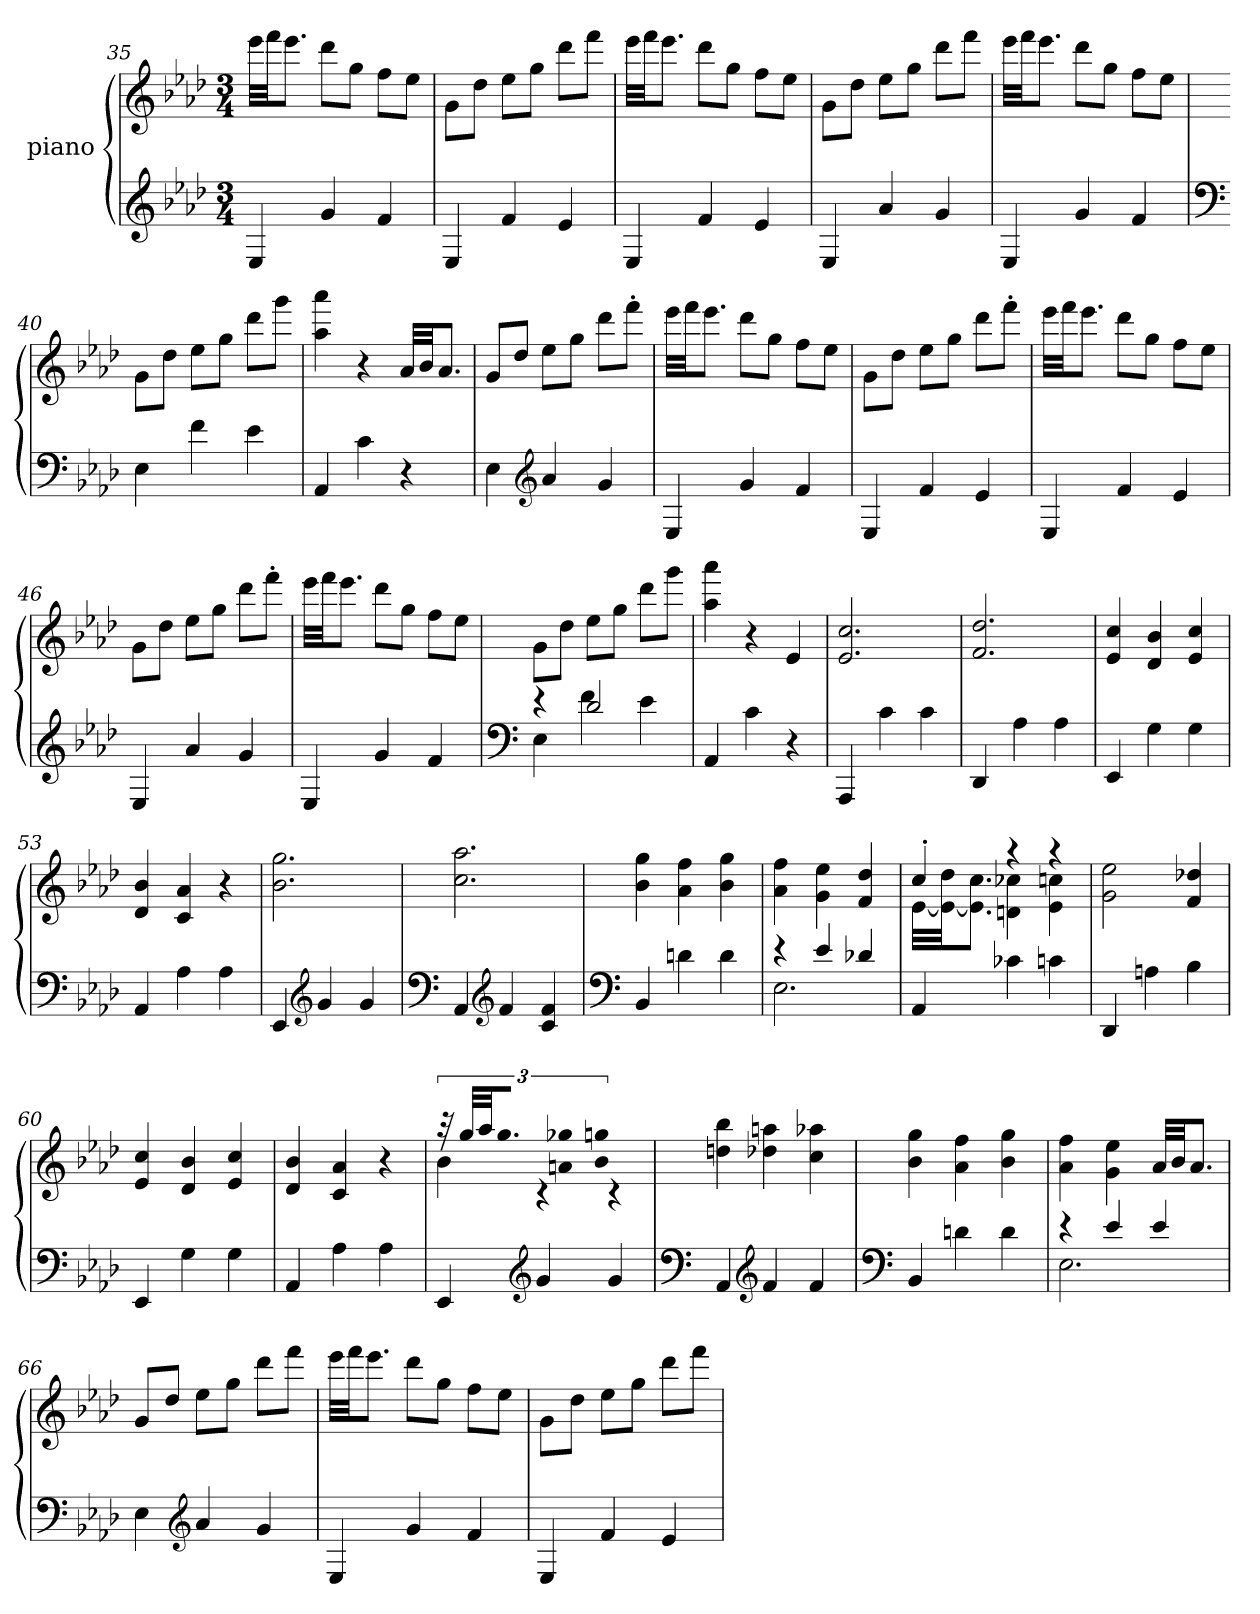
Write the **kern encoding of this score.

**kern	**kern
*part2	*part1
*staff2	*staff1
*I"piano	*I"piano
*clefG2	*clefG2
*k[b-e-a-d-]	*k[b-e-a-d-]
*M3/4	*M3/4
=35	=35
4E-/	32eee-\LLL
.	32fff\JJ
.	8.eee-\J
4g/	8ddd-\L
.	8gg\J
4f/	8ff\L
.	8ee-\J
=36	=36
4E-/	8g\L
.	8dd-\J
4f/	8ee-\L
.	8gg\J
4e-/	8ddd-\L
.	8fff\J
=37	=37
4E-/	32eee-\LLL
.	32fff\JJ
.	8.eee-\J
4f/	8ddd-\L
.	8gg\J
4e-/	8ff\L
.	8ee-\J
=38	=38
4E-/	8g\L
.	8dd-\J
4a-/	8ee-\L
.	8gg\J
4g/	8ddd-\L
.	8fff\J
=39	=39
4E-/	32eee-\LLL
.	32fff\JJ
.	8.eee-\J
4g/	8ddd-\L
.	8gg\J
4f/	8ff\L
.	8ee-\J
=40	=40
*clefF4	*
4E-\	8g\L
.	8dd-\J
4f\	8ee-\L
.	8gg\J
4e-\	8ddd-\L
.	8ggg\J
=41	=41
4AA-/	4aa-\ 4aaa-\
4c\	4r
4r	32a-/LLL
.	32b-/JJ
.	8.a-/J
=42	=42
4E-\	8g/L
.	8dd-/J
*clefG2	*
4a-/	8ee-\L
.	8gg\J
4g/	8ddd-\L
.	8fff'>\J
=43	=43
4E-/	32eee-\LLL
.	32fff\JJ
.	8.eee-\J
4g/	8ddd-\L
.	8gg\J
4f/	8ff\L
.	8ee-\J
=44	=44
4E-/	8g\L
.	8dd-\J
4f/	8ee-\L
.	8gg\J
4e-/	8ddd-\L
.	8fff'>\J
=45	=45
4E-/	32eee-\LLL
.	32fff\JJ
.	8.eee-\J
4f/	8ddd-\L
.	8gg\J
4e-/	8ff\L
.	8ee-\J
=46	=46
4E-/	8g\L
.	8dd-\J
4a-/	8ee-\L
.	8gg\J
4g/	8ddd-\L
.	8fff'>\J
=47	=47
4E-/	32eee-\LLL
.	32fff\JJ
.	8.eee-\J
4g/	8ddd-\L
.	8gg\J
4f/	8ff\L
.	8ee-\J
=48	=48
*clefF4	*
*^	*
4r	4E-\	8g\L
.	.	8dd-\J
2d-/	4f\	8ee-\L
.	.	8gg\J
.	4e-\	8ddd-\L
.	.	8ggg\J
*v	*v	*
=49	=49
4AA-/	4aa-\ 4aaa-\
4c\	4r
4r	4e-/
=50	=50
4AAA-/	2.e-/ 2.cc/
4c\	.
4c\	.
=51	=51
4DD-/	2.f/ 2.dd-/
4A-\	.
4A-\	.
=52	=52
4EE-/	4e-/ 4cc/
4G\	4d-/ 4b-/
4G\	4e-/ 4cc/
=53	=53
4AA-/	4d-/ 4b-/
4A-\	4c/ 4a-/
4A-\	4r
=54	=54
4EE-/	2.b-\ 2.gg\
*clefG2	*
4g/	.
4g/	.
=55	=55
*clefF4	*
4AA-/	2.cc\ 2.aa-\
*clefG2	*
4f/	.
4c/ 4f/	.
=56	=56
*clefF4	*
4BB-/	4b-\ 4gg\
4dn\	4a-\ 4ff\
4d\	4b-\ 4gg\
=57	=57
*^	*
4r	2.E-\	4a-\ 4ff\
4e-/	.	4g\ 4ee-\
4d-X/	.	4f/ 4dd-/
*v	*v	*
=58	=58
*	*^
4AA-/	4cc'>/	[32e-\LLL
.	.	32e-\_ 32dd-\JJ
.	.	8.e-\] 8.cc\J
4c-X\	4r	4dn\ 4cc-X\
4cn\	4r	4e-\ 4ccn\
*	*v	*v
=59	=59
4DD-/	2g\ 2ee-\
4An\	.
4B-\	4f/ 4dd-X/
=60	=60
4EE-/	4e-/ 4cc/
4G\	4d-/ 4b-/
4G\	4e-/ 4cc/
=61	=61
4AA-/	4d-/ 4b-/
4A-\	4c/ 4a-/
4A-\	4r
=62	=62
*	*^
4EE-/	48r	4b-\
.	48gg/LLL	.
.	48aa-/JJ	.
.	8.gg/J	.
*clefG2	*	*
4g/	4an/ 4gg-X/	4r
4g/	4b-/ 4ggn/	4r
*	*v	*v
=63	=63
*clefF4	*
4AA-/	4ddn\ 4bb-\
*clefG2	*
4f/	4dd-X\ 4aan\
4f/	4cc\ 4aa-X\
=64	=64
*clefF4	*
4BB-/	4b-\ 4gg\
4dn\	4a-\ 4ff\
4d\	4b-\ 4gg\
=65	=65
*^	*
4r	2.E-\	4a-\ 4ff\
4e-/	.	4g\ 4ee-\
4e-/	.	32a-/LLL
.	.	32b-/JJ
.	.	8.a-/J
*v	*v	*
=66	=66
4E-\	8g/L
.	8dd-/J
*clefG2	*
4a-/	8ee-\L
.	8gg\J
4g/	8ddd-\L
.	8fff\J
=67	=67
4E-/	32eee-\LLL
.	32fff\JJ
.	8.eee-\J
4g/	8ddd-\L
.	8gg\J
4f/	8ff\L
.	8ee-\J
=68	=68
4E-/	8g\L
.	8dd-\J
4f/	8ee-\L
.	8gg\J
4e-/	8ddd-\L
.	8fff\J
=	=
*-	*-
